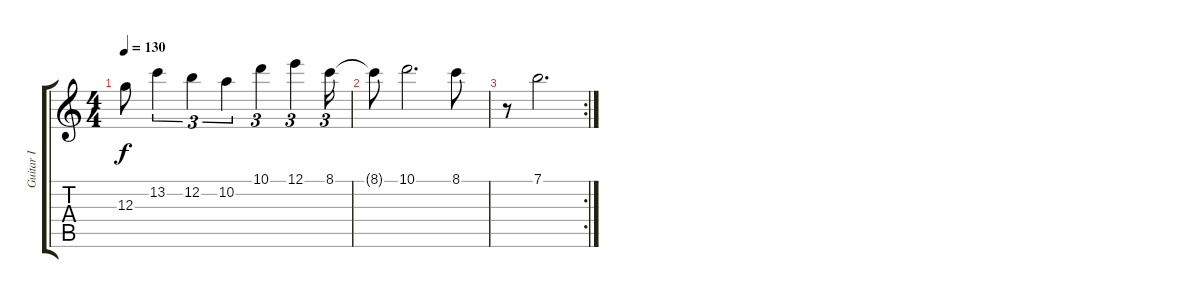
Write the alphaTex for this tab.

\track ("Guitar I" "Guitar I") {instrument electricguitarjazz}
\staff {score tabs}
\tuning (E4 B3 G3 D3 A2 E2) {hide}
\ts (4 4)
\tempo 130
\clef g2
\ks c
12.3{t}.8{dy f} 13.2.4{tu (3 2)} 12.2.4{tu (3 2)} 10.2.4{tu (3 2)} 10.1.4{tu (3 2)} 12.1.4{tu (3 2)} 8.1.16{tu (3 2)} |
8.1{t}.8 10.1.2{d} 8.1.8 |
\rc 2
r.8 7.1.2{d}
